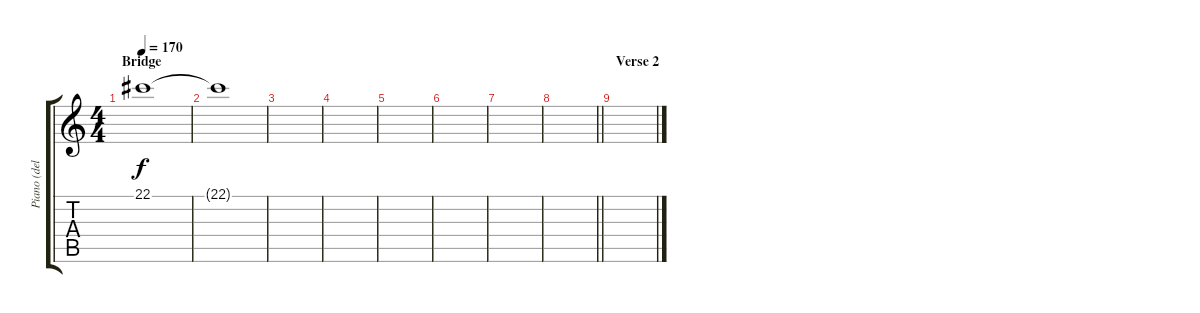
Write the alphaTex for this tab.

\track ("Piano (delayed)" "Piano (del") {instrument brightacousticpiano}
\staff {score tabs}
\tuning (Eb4 Bb3 Gb3 Db3 Ab2 Db2) {hide}
\ts (4 4)
\section ("" "Bridge")
\tempo 170
\clef g2
\ks c
22.1.1{dy f} |
22.1{t}.1 |
|
|
|
|
|
\barLineRight lightlight
|
\section ("" "Verse 2")
